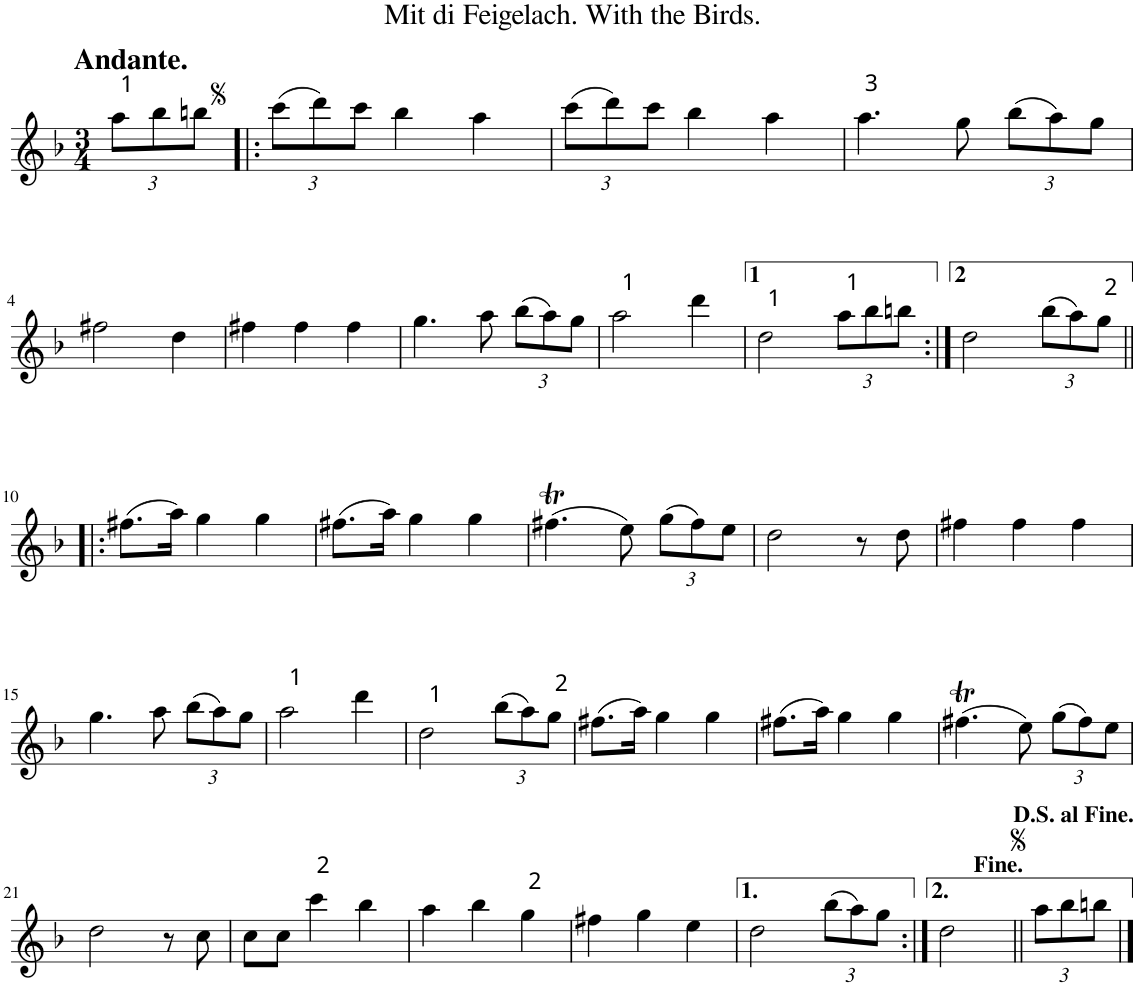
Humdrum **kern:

**kern
*part1
*staff1
*I"Piano
*I'Pno.
*clefG2
*k[b-]
*M3/4
*Xbrackettup
=
!LO:TX:a:B:t=Andante.
12aa\L
12bb-\
12bbn\J
=1!|:
(12ccc\L
12ddd\)
12ccc\J
4bb-\
4aa\
=2
(12ccc\L
12ddd\)
12ccc\J
4bb-\
4aa\
=3
4.aa\
8gg\
(12bb-\L
12aa\)
12gg\J
!!LO:LB:g=z
=4
2ff#X\
4dd\
=5
4ff#X\
4ff#\
4ff#\
=6
4.gg\
8aa\
(12bb-\L
12aa\)
12gg\J
=7
2aa\
4ddd\
=8
2dd\
12aa\L
12bb-\
12bbn\J
=9:|!
2dd\
(12bb-\L
12aa\)
12gg\J
!!LO:LB:g=z
=10!|:
(8.ff#X\L
16aa\Jk)
4gg\
4gg\
=11
(8.ff#X\L
16aa\Jk)
4gg\
4gg\
=12
(4.ff#Xt\
8ee\)
(12gg\L
12ff#\)
12ee\J
=13
2dd\
8r
8dd\
=14
4ff#X\
4ff#\
4ff#\
!!LO:LB:g=z
=15
4.gg\
8aa\
(12bb-\L
12aa\)
12gg\J
=16
2aa\
4ddd\
=17
2dd\
(12bb-\L
12aa\)
12gg\J
=18
(8.ff#X\L
16aa\Jk)
4gg\
4gg\
=19
(8.ff#X\L
16aa\Jk)
4gg\
4gg\
=20
(4.ff#Xt\
8ee\)
(12gg\L
12ff#\)
12ee\J
!!LO:LB:g=z
=21
2dd\
8r
8cc\
=22
8cc\L
8cc\J
4ccc\
4bb-\
=23
4aa\
4bb-\
4gg\
=24
4ff#X\
4gg\
4ee\
=25
2dd\
(12bb-\L
12aa\)
12gg\J
=26:|!
2dd\
=26X1||
12aa\L
12bb-\
12bbn\J
==
*-
